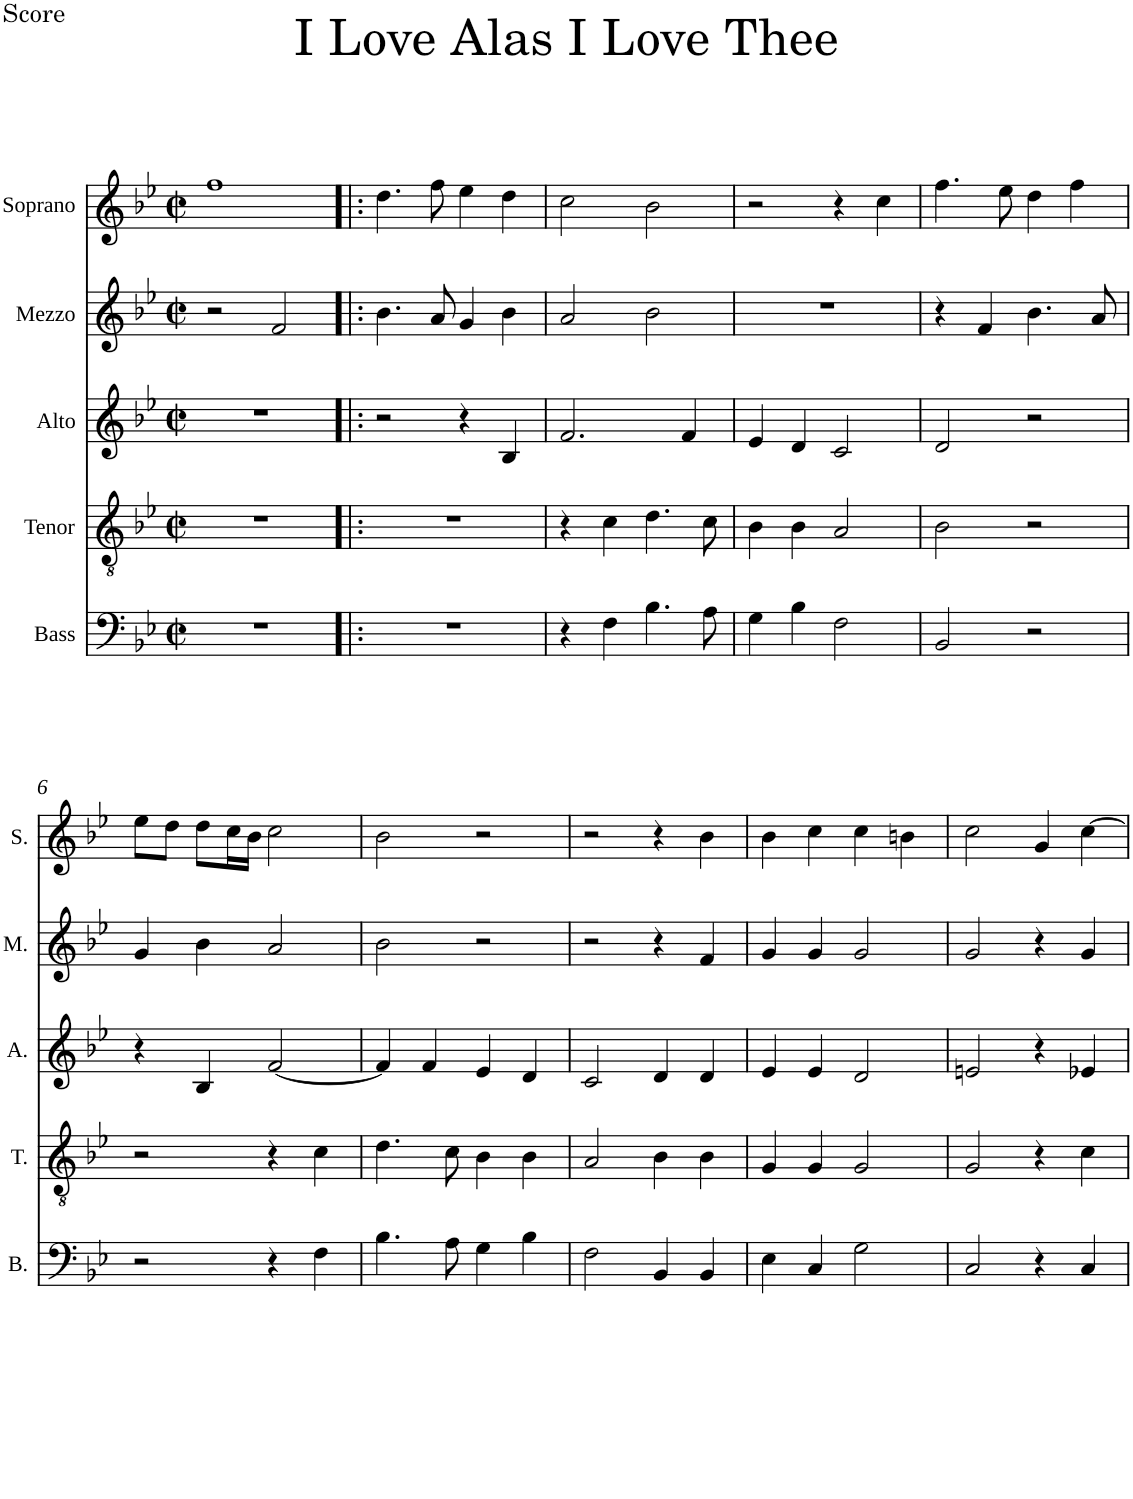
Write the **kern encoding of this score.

**kern	**kern	**kern	**kern	**kern
*part5	*part4	*part3	*part2	*part1
*staff5	*staff4	*staff3	*staff2	*staff1
*I"Bass	*I"Tenor	*I"Alto	*I"Mezzo	*I"Soprano
*I'B.	*I'T.	*I'A.	*I'M.	*I'S.
*clefF4	*clefGv2	*clefG2	*clefG2	*clefG2
*k[b-e-]	*k[b-e-]	*k[b-e-]	*k[b-e-]	*k[b-e-]
*B-:	*B-:	*B-:	*B-:	*B-:
*M2/2	*M2/2	*M2/2	*M2/2	*M2/2
*met(c|)	*met(c|)	*met(c|)	*met(c|)	*met(c|)
*MM120	*MM120	*MM120	*MM120	*MM120
=1	=1	=1	=1	=1
1r	1r	1r	2r	1ff
.	.	.	2f/	.
=2!|:	=2!|:	=2!|:	=2!|:	=2!|:
1r	1r	2r	4.b-\	4.dd\
.	.	.	8a/	8ff\
.	.	4r	4g/	4ee-\
.	.	4B-/	4b-\	4dd\
=3	=3	=3	=3	=3
4r	4r	2.f/	2a/	2cc\
4F\	4c\	.	.	.
4.B-\	4.d\	.	2b-\	2b-\
.	.	4f/	.	.
8A\	8c\	.	.	.
=4	=4	=4	=4	=4
4G\	4B-\	4e-/	1r	2r
4B-\	4B-\	4d/	.	.
2F\	2A/	2c/	.	4r
.	.	.	.	4cc\
=5	=5	=5	=5	=5
2BB-/	2B-\	2d/	4r	4.ff\
.	.	.	4f/	.
.	.	.	.	8ee-\
2r	2r	2r	4.b-\	4dd\
.	.	.	.	4ff\
.	.	.	8a/	.
!!LO:LB:g=z
=6	=6	=6	=6	=6
2r	2r	4r	4g/	8ee-\L
.	.	.	.	8dd\J
.	.	4B-/	4b-\	8dd\L
.	.	.	.	16cc\L
.	.	.	.	16b-\JJ
4r	4r	[2f/	2a/	2cc\
4F\	4c\	.	.	.
=7	=7	=7	=7	=7
4.B-\	4.d\	4f/]	2b-\	2b-\
.	.	4f/	.	.
8A\	8c\	.	.	.
4G\	4B-\	4e-/	2r	2r
4B-\	4B-\	4d/	.	.
=8	=8	=8	=8	=8
2F\	2A/	2c/	2r	2r
4BB-/	4B-\	4d/	4r	4r
4BB-/	4B-\	4d/	4f/	4b-\
=9	=9	=9	=9	=9
4E-\	4G/	4e-/	4g/	4b-\
4C/	4G/	4e-/	4g/	4cc\
2G\	2G/	2d/	2g/	4cc\
.	.	.	.	4bn\
=10	=10	=10	=10	=10
2C/	2G/	2en/	2g/	2cc\
4r	4r	4r	4r	4g/
4C/	4c\	4e-X/	4g/	[4cc\
=	=	=	=	=
*-	*-	*-	*-	*-
